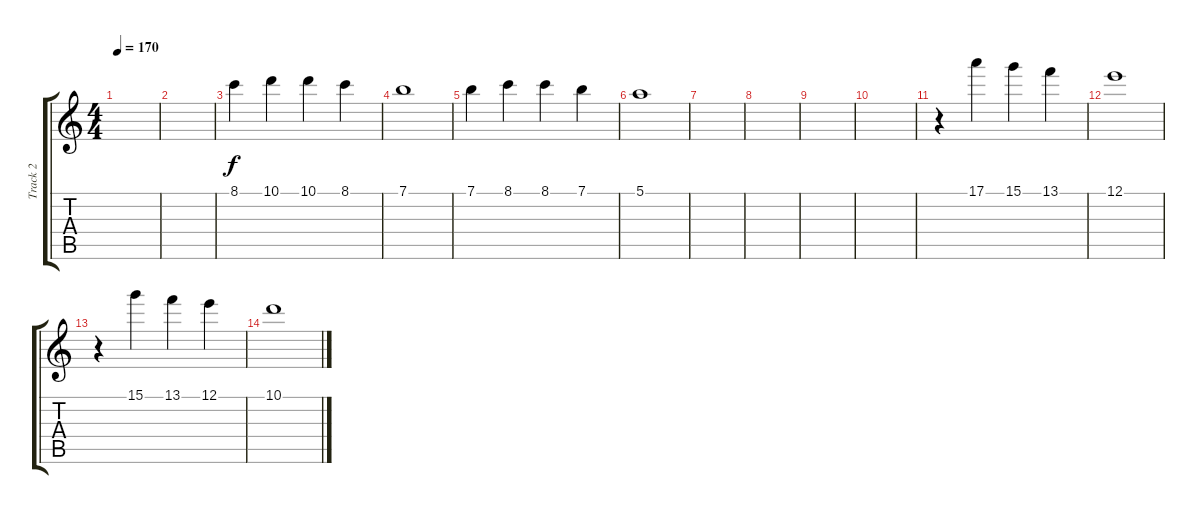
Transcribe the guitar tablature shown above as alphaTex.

\track ("Track 2" "Track 2") {instrument distortionguitar}
\staff {score tabs}
\tuning (E4 B3 G3 D3 A2 E2) {hide}
\ts (4 4)
\tempo 170
\clef g2
\ks c
|
|
8.1.4 10.1.4 10.1.4 8.1.4 |
7.1.1 |
7.1.4 8.1.4 8.1.4 7.1.4 |
5.1.1 |
|
|
|
|
r.4 17.1.4 15.1.4 13.1.4 |
12.1.1 |
r.4 15.1.4 13.1.4 12.1.4 |
10.1.1
